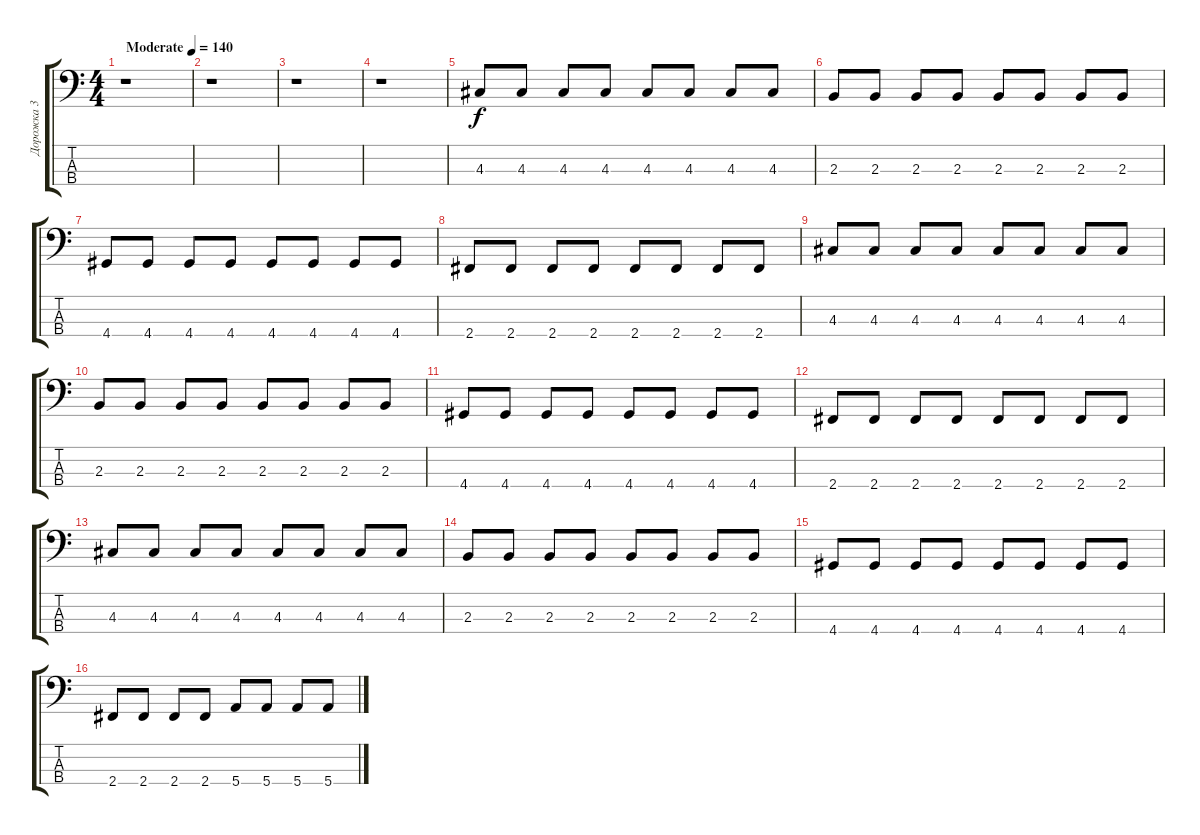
\track ("Дорожка 3" "Дорожка 3") {instrument electricbassfinger}
\staff {score tabs}
\tuning (G2 D2 A1 E1) {hide}
\ts (4 4)
\tempo (140 "Moderate")
\clef f4
\ks c
r.1{dy f instrument electricbassfinger} |
r.1 |
r.1 |
r.1 |
4.3.8 4.3.8 4.3.8 4.3.8 4.3.8 4.3.8 4.3.8 4.3.8 |
2.3.8 2.3.8 2.3.8 2.3.8 2.3.8 2.3.8 2.3.8 2.3.8 |
4.4.8 4.4.8 4.4.8 4.4.8 4.4.8 4.4.8 4.4.8 4.4.8 |
2.4.8 2.4.8 2.4.8 2.4.8 2.4.8 2.4.8 2.4.8 2.4.8 |
4.3.8 4.3.8 4.3.8 4.3.8 4.3.8 4.3.8 4.3.8 4.3.8 |
2.3.8 2.3.8 2.3.8 2.3.8 2.3.8 2.3.8 2.3.8 2.3.8 |
4.4.8 4.4.8 4.4.8 4.4.8 4.4.8 4.4.8 4.4.8 4.4.8 |
2.4.8 2.4.8 2.4.8 2.4.8 2.4.8 2.4.8 2.4.8 2.4.8 |
4.3.8 4.3.8 4.3.8 4.3.8 4.3.8 4.3.8 4.3.8 4.3.8 |
2.3.8 2.3.8 2.3.8 2.3.8 2.3.8 2.3.8 2.3.8 2.3.8 |
4.4.8 4.4.8 4.4.8 4.4.8 4.4.8 4.4.8 4.4.8 4.4.8 |
2.4.8 2.4.8 2.4.8 2.4.8 5.4.8 5.4.8 5.4.8 5.4.8
